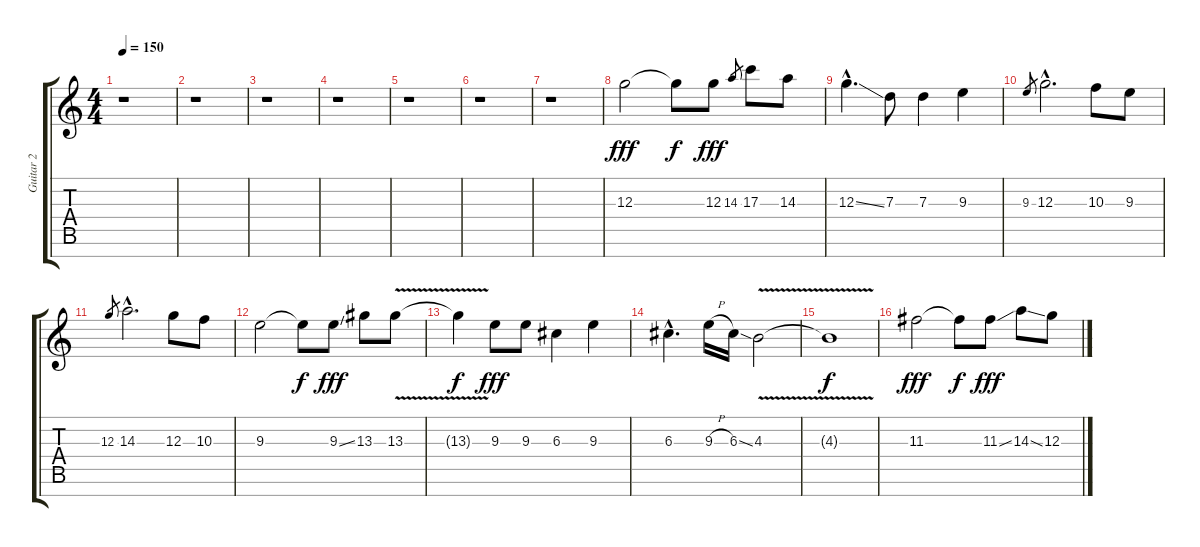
\track ("Guitar 2" "Guitar 2") {instrument distortionguitar}
\staff {score tabs}
\tuning (E4 B3 G3 D3 A2 E2 B1) {hide}
\ts (4 4)
\tempo 150
\clef g2
\ks c
r.1{dy f} |
r.1 |
r.1 |
r.1 |
r.1 |
r.1 |
r.1 |
12.3.2{dy fff} 12.3{t}.8{dy f} 12.3.8{dy fff} 14.3.8{gr} 17.3.8 14.3.8 |
12.3{ss hac}.4{d} 7.3.8 7.3.4 9.3.4 |
9.3.8{gr} 12.3{hac}.2{d} 10.3.8 9.3.8 |
12.3.8{gr} 14.3{hac}.2{d} 12.3.8 10.3.8 |
9.3.2 9.3{t}.8{dy f} 9.3{ss}.8{dy fff} 13.3.8 13.3{v}.8 |
13.3{t}.4{dy f} 9.3.8{dy fff} 9.3.8 6.3.4 9.3.4 |
6.3{hac}.4{d} 9.3{h}.16 6.3{ss}.16 4.3{v}.2 |
4.3{t}.1{dy f} |
11.3.2{dy fff} 11.3{t}.8{dy f} 11.3{ss}.8{dy fff} 14.3{ss}.8 12.3.8
